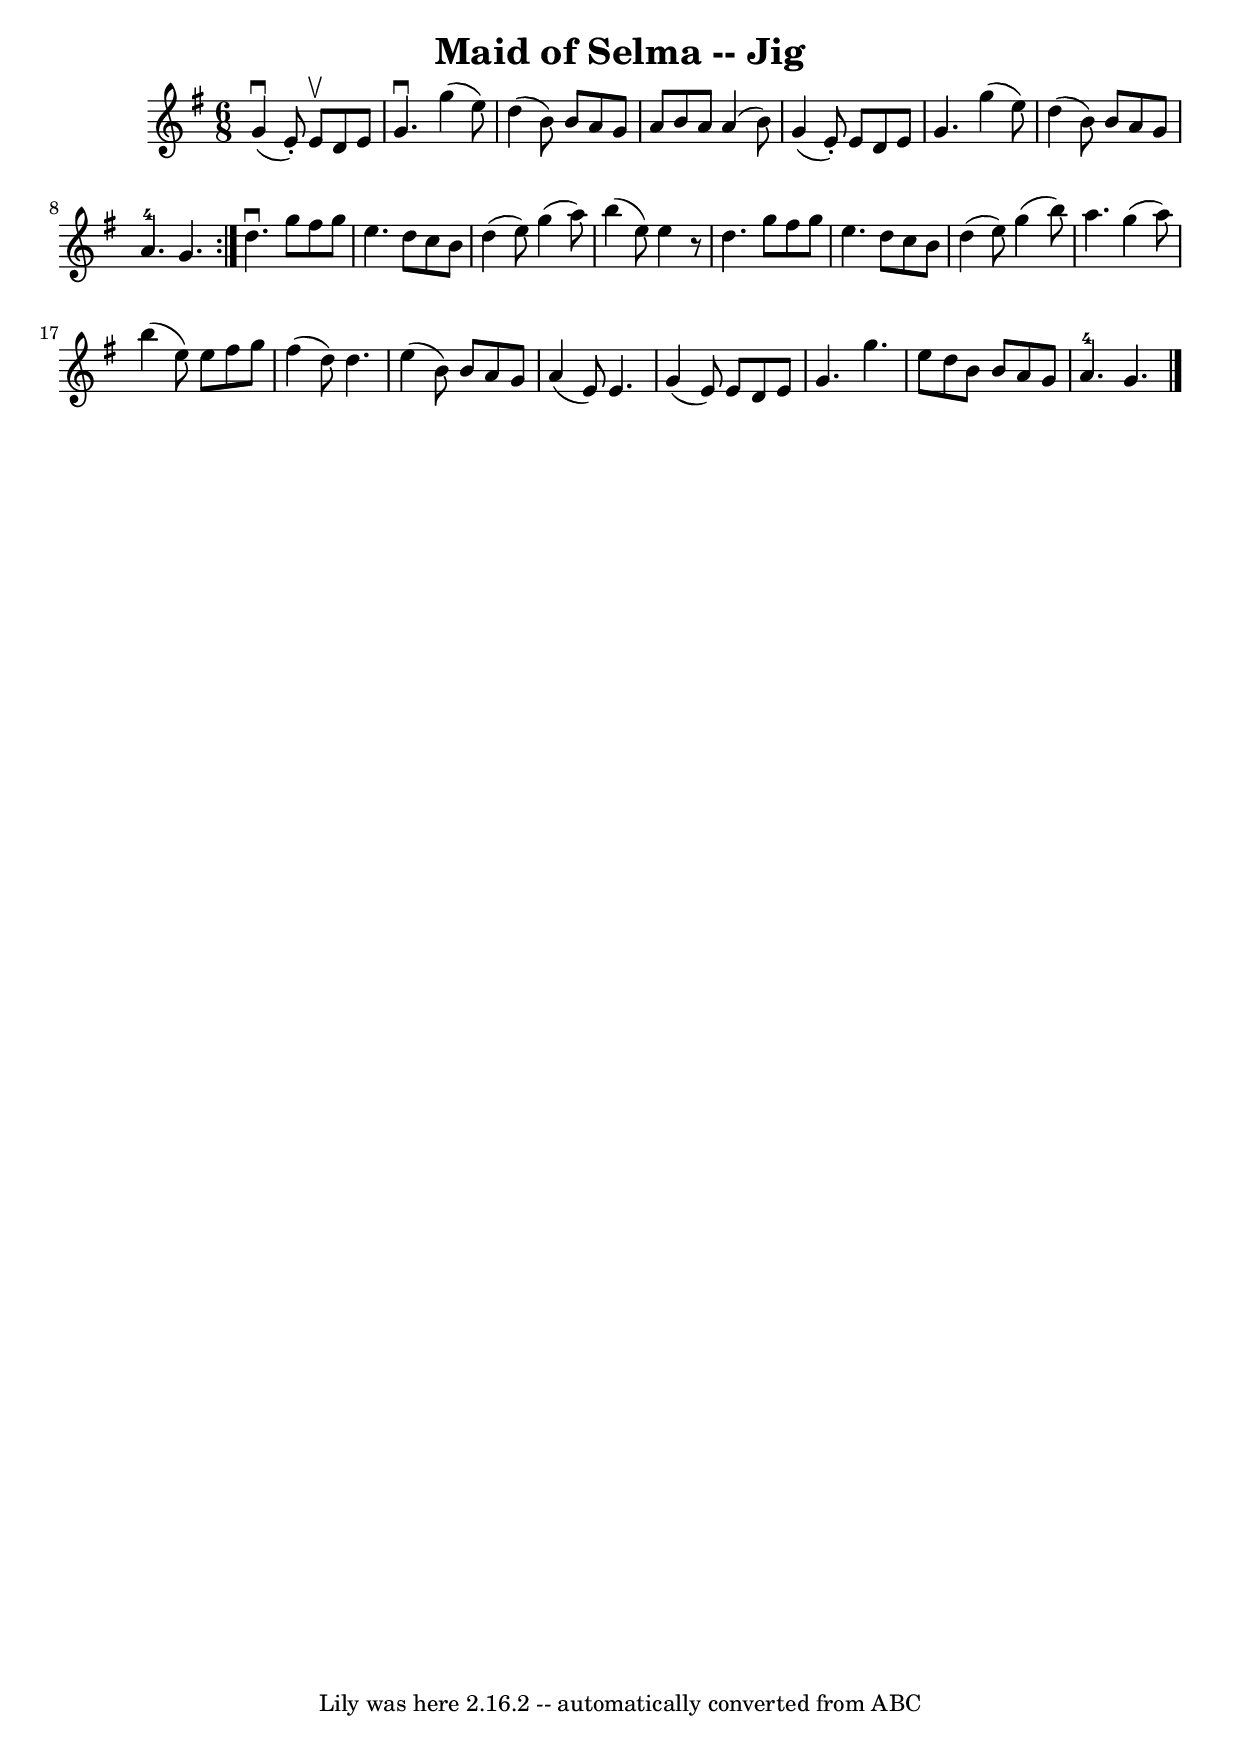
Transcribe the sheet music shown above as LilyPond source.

\version "2.16.2"
\include "Mammoth.ily"
\header {
  %% book = "Ryan's Mammoth Collection"
  crossRefNumber = "1"
  footnotes = ""
  origin = "SCOTCH"
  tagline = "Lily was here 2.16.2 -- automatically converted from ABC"
  title = "Maid of Selma -- Jig"

}
voicedefault =  {



  \repeat volta 2 {

    \time 6/8 
    \key g \major g'4^\downbow(e'8 -.) e'8^\upbow d'8 e'8 
    |
    g'4.^\downbow g''4 (e''8) |
    d''4 (b'8)   
    b'8 a'8 g'8  |
    a'8 b'8 a'8 a'4 (b'8) |
    
    g'4 (e'8 -.) e'8 d'8 e'8  |
    g'4. g''4 (e''8) 
    |
    d''4 (b'8) b'8 a'8 g'8  |
    a'4.-4 g'4.  
  } 
  d''4.^\downbow g''8 fis''8 g''8  |
  e''4. d''8 c''8  
  b'8  |
  d''4 (e''8) g''4 (a''8) |
  b''4 (
  e''8) e''4    r8   |
  d''4. g''8 fis''8 g''8  |
  
  e''4. d''8 c''8 b'8  |
  d''4 (e''8) g''4 (b''8) 
  |
  a''4. g''4 (a''8) |
  b''4 (e''8) e''8    
  fis''8 g''8  |
  fis''4 (d''8) d''4.    |
  e''4 (
  b'8) b'8 a'8 g'8  |
  a'4 (e'8) e'4.    |
  
  g'4 (e'8) e'8 d'8 e'8  |
  g'4. g''4.  |
  e''8  
  d''8 b'8 b'8 a'8 g'8  |
  a'4.-4 g'4.    \bar "|."   

}

\score{
  <<

    \context Staff="default"
    {
      \voicedefault 
      
    }

  >>
  \layout {
    
  }
  \midi {
  }

}
